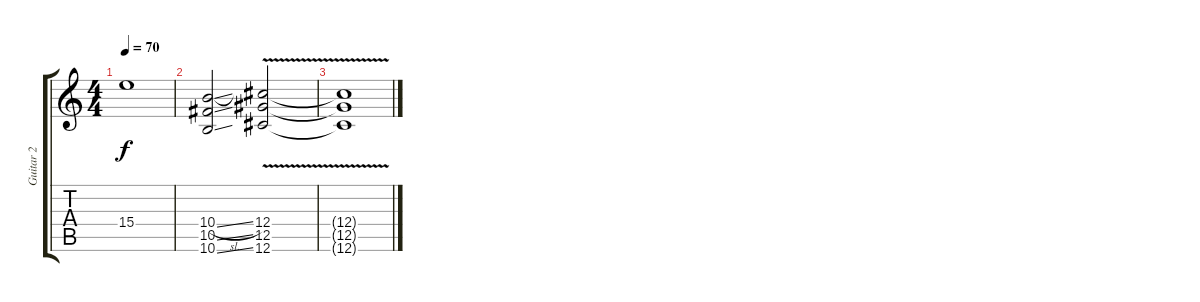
\track ("Guitar 2" "Guitar 2") {instrument distortionguitar}
\staff {score tabs}
\tuning (Db4 Ab3 Gb3 Db3 Ab2 Db2) {hide}
\ts (4 4)
\tempo 70
\clef g2
\ks c
15.4.1{dy f} |
(10.4{sl} 10.5{ss} 10.6{ss}).2 (12.4{v} 12.5 12.6).2 |
(12.4{t} 12.5{t} 12.6{t}).1
